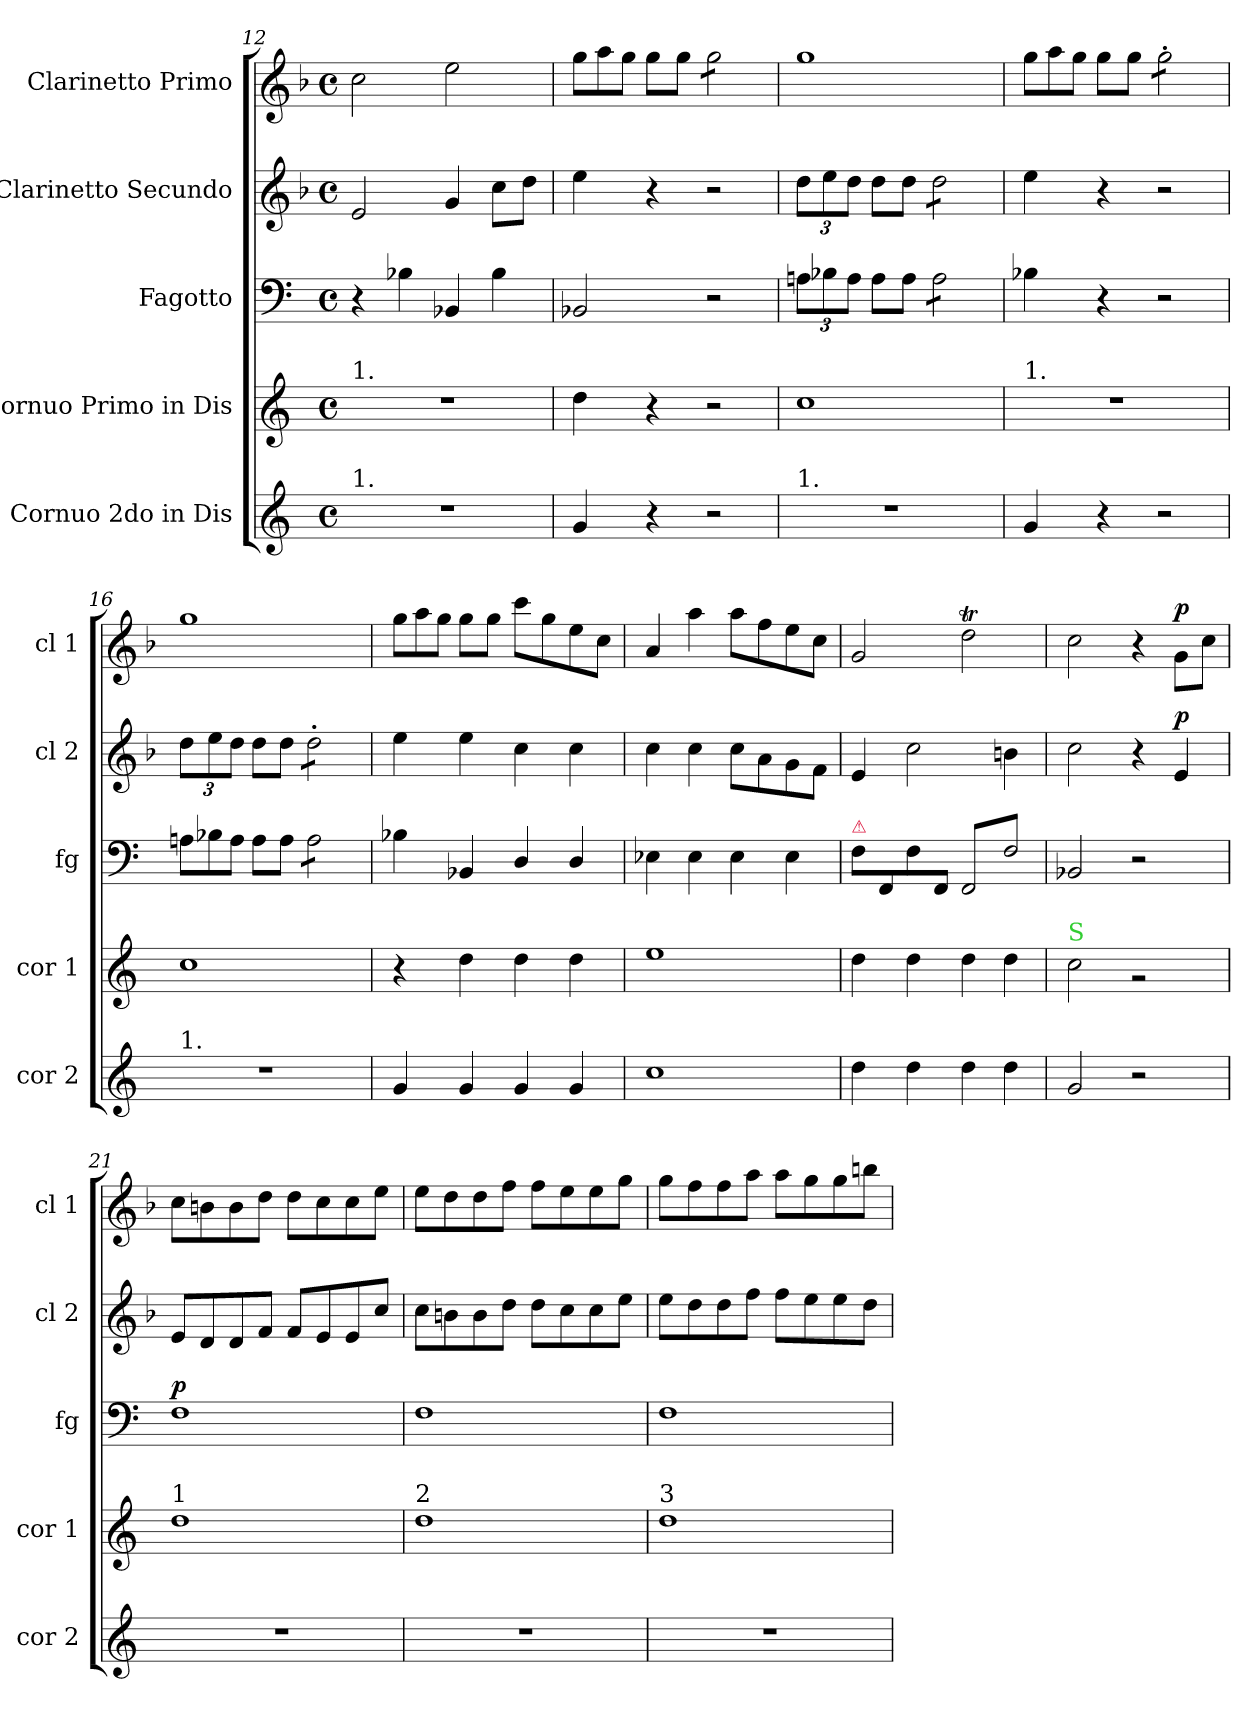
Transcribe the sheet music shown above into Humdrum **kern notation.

**kern	**kern	**kern	**dynam	**kern	**dynam	**kern	**dynam
*part5	*part4	*part3	*part3	*part2	*part2	*part1	*part1
*staff5	*staff4	*staff3	*staff3	*staff2	*staff2	*staff1	*staff1
*I"Cornuo 2do in Dis	*I"Cornuo Primo in Dis	*I"Fagotto	*	*I"Clarinetto Secundo	*	*I"Clarinetto Primo	*
*I'cor 2	*I'cor 1	*I'fg	*	*I'cl 2	*	*I'cl 1	*
*clefG2	*clefG2	*clefF4	*	*clefG2	*	*clefG2	*
*ITrd5c9	*ITrd5c9	*	*	*ITrd1c2	*	*ITrd1c2	*
*k[b-e-a-]	*k[b-e-a-]	*	*	*k[b-e-a-]	*	*k[b-e-a-]	*
*M4/4	*M4/4	*M4/4	*	*M4/4	*	*M4/4	*
*met(c)	*met(c)	*met(c)	*	*met(c)	*	*met(c)	*
=12	=12	=12	=12	=12	=12	=12	=12
!	!LO:TX:a:t=1.	!	!	!	!	!	!
!LO:TX:a:t=1.	!	!	!	!	!	!	!
1r	1r	4r	.	2d/	.	2b-\	.
.	.	4B-\	.	.	.	.	.
.	.	4BB-/	.	4f/	.	2dd\	.
.	.	4B-\	.	8b-\L	.	.	.
.	.	.	.	8cc\J	.	.	.
=13	=13	=13	=13	=13	=13	=13	=13
*	*	*	*	*	*	*Xtuplet	*
4B-/	4f\	2BB-/	.	4dd\	.	12ff\L	.
.	.	.	.	.	.	12gg\	.
.	.	.	.	.	.	12ff\J	.
4r	4r	.	.	4r	.	8ff\L	.
.	.	.	.	.	.	8ff\J	.
*	*	*	*	*	*	*tremolo	*
2r	2r	2r	.	2r	.	8ff\L	.
.	.	.	.	.	.	8ff\	.
.	.	.	.	.	.	8ff\	.
.	.	.	.	.	.	8ff\J	.
*	*	*	*	*	*	*Xtremolo	*
=14	=14	=14	=14	=14	=14	=14	=14
!LO:TX:a:t=1.	!	!	!	!	!	!	!
1r	1e-	12An\L	.	12cc\L	.	1ff	.
.	.	12B-\	.	12dd\	.	.	.
.	.	12A\J	.	12cc\J	.	.	.
.	.	8A\L	.	8cc\L	.	.	.
.	.	8A\J	.	8cc\J	.	.	.
*	*	*tremolo	*	*	*	*	*
*	*	*	*	*tremolo	*	*	*
.	.	8A\L	.	8cc\L	.	.	.
.	.	8A\	.	8cc\	.	.	.
.	.	8A\	.	8cc\	.	.	.
.	.	8A\J	.	8cc\J	.	.	.
*	*	*	*	*Xtremolo	*	*	*
*	*	*Xtremolo	*	*	*	*	*
=15	=15	=15	=15	=15	=15	=15	=15
!	!LO:TX:a:t=1.	!	!	!	!	!	!
4B-/	1r	4B-\	.	4dd\	.	12ff\L	.
.	.	.	.	.	.	12gg\	.
.	.	.	.	.	.	12ff\J	.
4r	.	4r	.	4r	.	8ff\L	.
.	.	.	.	.	.	8ff\J	.
!	!	!	!	!	!	!LO:TX:a:t=....	!
*	*	*	*	*	*	*tremolo	*
2r	.	2r	.	2r	.	8ff'\L	.
.	.	.	.	.	.	8ff'\	.
.	.	.	.	.	.	8ff'\	.
.	.	.	.	.	.	8ff'\J	.
*	*	*	*	*	*	*Xtremolo	*
=16	=16	=16	=16	=16	=16	=16	=16
*	*	*Xtuplet	*	*	*	*	*
!LO:TX:a:t=1.	!	!	!	!	!	!	!
1r	1e-	12An\L	.	12cc\L	.	1ff	.
.	.	12B-\	.	12dd\	.	.	.
.	.	12A\J	.	12cc\J	.	.	.
.	.	8A\L	.	8cc\L	.	.	.
.	.	8A\J	.	8cc\J	.	.	.
!	!	!	!	!LO:TX:a:t=....	!	!	!
*	*	*tremolo	*	*	*	*	*
*	*	*	*	*tremolo	*	*	*
.	.	8A\L	.	8cc'\L	.	.	.
.	.	8A\	.	8cc'\	.	.	.
.	.	8A\	.	8cc'\	.	.	.
.	.	8A\J	.	8cc'\J	.	.	.
*	*	*	*	*Xtremolo	*	*	*
*	*	*Xtremolo	*	*	*	*	*
=17	=17	=17	=17	=17	=17	=17	=17
4B-/	4r	4B-\	.	4dd\	.	12ff\L	.
.	.	.	.	.	.	12gg\	.
.	.	.	.	.	.	12ff\J	.
4B-/	4f\	4BB-/	.	4dd\	.	8ff\L	.
.	.	.	.	.	.	8ff\J	.
4B-/	4f\	4D/	.	4b-\	.	8bb-\L	.
.	.	.	.	.	.	8ff\	.
4B-/	4f\	4D/	.	4b-\	.	8dd\	.
.	.	.	.	.	.	8b-\J	.
=18	=18	=18	=18	=18	=18	=18	=18
1e-	1g	4E-\	.	4b-\	.	4g/	.
.	.	4E-\	.	4b-\	.	4gg\	.
.	.	4E-\	.	8b-\L	.	8gg\L	.
.	.	.	.	8g\	.	8ee-\	.
.	.	4E-\	.	8f\	.	8dd\	.
.	.	.	.	8e-\J	.	8b-\J	.
=19	=19	=19	=19	=19	=19	=19	=19
!	!	!LO:TX:a:color=crimson:t=⚠	!	!	!	!	!
4f\	4f\	8F\L	.	4d/	.	2f/	.
.	.	8FF/	.	.	.	.	.
4f\	4f\	8F\	.	2b-\	.	.	.
.	.	8FF/J	.	.	.	.	.
!	!	!LO:TX:a:color=crimson:t=⚠	!	!	!	!	!
*	*	*tremolo	*	*	*	*	*
4f\	4f\	8FF/L	.	.	.	2ccT\	.
.	.	8F/	.	.	.	.	.
4f\	4f\	8FF/	.	4an\	.	.	.
.	.	8F/J	.	.	.	.	.
*	*	*Xtremolo	*	*	*	*	*
=20	=20	=20	=20	=20	=20	=20	=20
!	!LO:TX:a:color=limegreen:t=S	!	!	!	!	!	!
2B-/	2e-\	2BB-/	.	2b-\	.	2b-\	.
.	.	.	.	.	.	.	.
2r	2rg	2r	.	4r	.	4r	.
!	!	!	!	!	!LO:DY:a	!	!LO:DY:a
.	.	.	.	4d/	p.	8f\L	p
.	.	.	.	.	.	8b-\J	.
=21	=21	=21	=21	=21	=21	=21	=21
!	!LO:TX:a:t=1	!	!	!	!	!	!
!	!	!	!LO:DY:a	!	!	!	!
1r	1f	1F	p	8d/L	.	8b-\L	.
.	.	.	.	8c/	.	8an\	.
.	.	.	.	8c/	.	8a\	.
.	.	.	.	8e-/J	.	8cc\J	.
.	.	.	.	8e-/L	.	8cc\L	.
.	.	.	.	8d/	.	8b-\	.
.	.	.	.	8d/	.	8b-\	.
.	.	.	.	8b-/J	.	8dd\J	.
=22	=22	=22	=22	=22	=22	=22	=22
!	!LO:TX:a:t=2	!	!	!	!	!	!
1r	1f	1F	.	8b-\L	.	8dd\L	.
.	.	.	.	8an\	.	8cc\	.
.	.	.	.	8a\	.	8cc\	.
.	.	.	.	8cc\J	.	8ee-\J	.
.	.	.	.	8cc\L	.	8ee-\L	.
.	.	.	.	8b-\	.	8dd\	.
.	.	.	.	8b-\	.	8dd\	.
.	.	.	.	8dd\J	.	8ff\J	.
=23	=23	=23	=23	=23	=23	=23	=23
!	!LO:TX:a:t=3	!	!	!	!	!	!
1r	1f	1F	.	8dd\L	.	8ff\L	.
.	.	.	.	8cc\	.	8ee-\	.
.	.	.	.	8cc\	.	8ee-\	.
.	.	.	.	8ee-\J	.	8gg\J	.
.	.	.	.	8ee-\L	.	8gg\L	.
.	.	.	.	8dd\	.	8ff\	.
.	.	.	.	8dd\	.	8ff\	.
.	.	.	.	8cc\J	.	8aan\J	.
=	=	=	=	=	=	=	=
*-	*-	*-	*-	*-	*-	*-	*-
